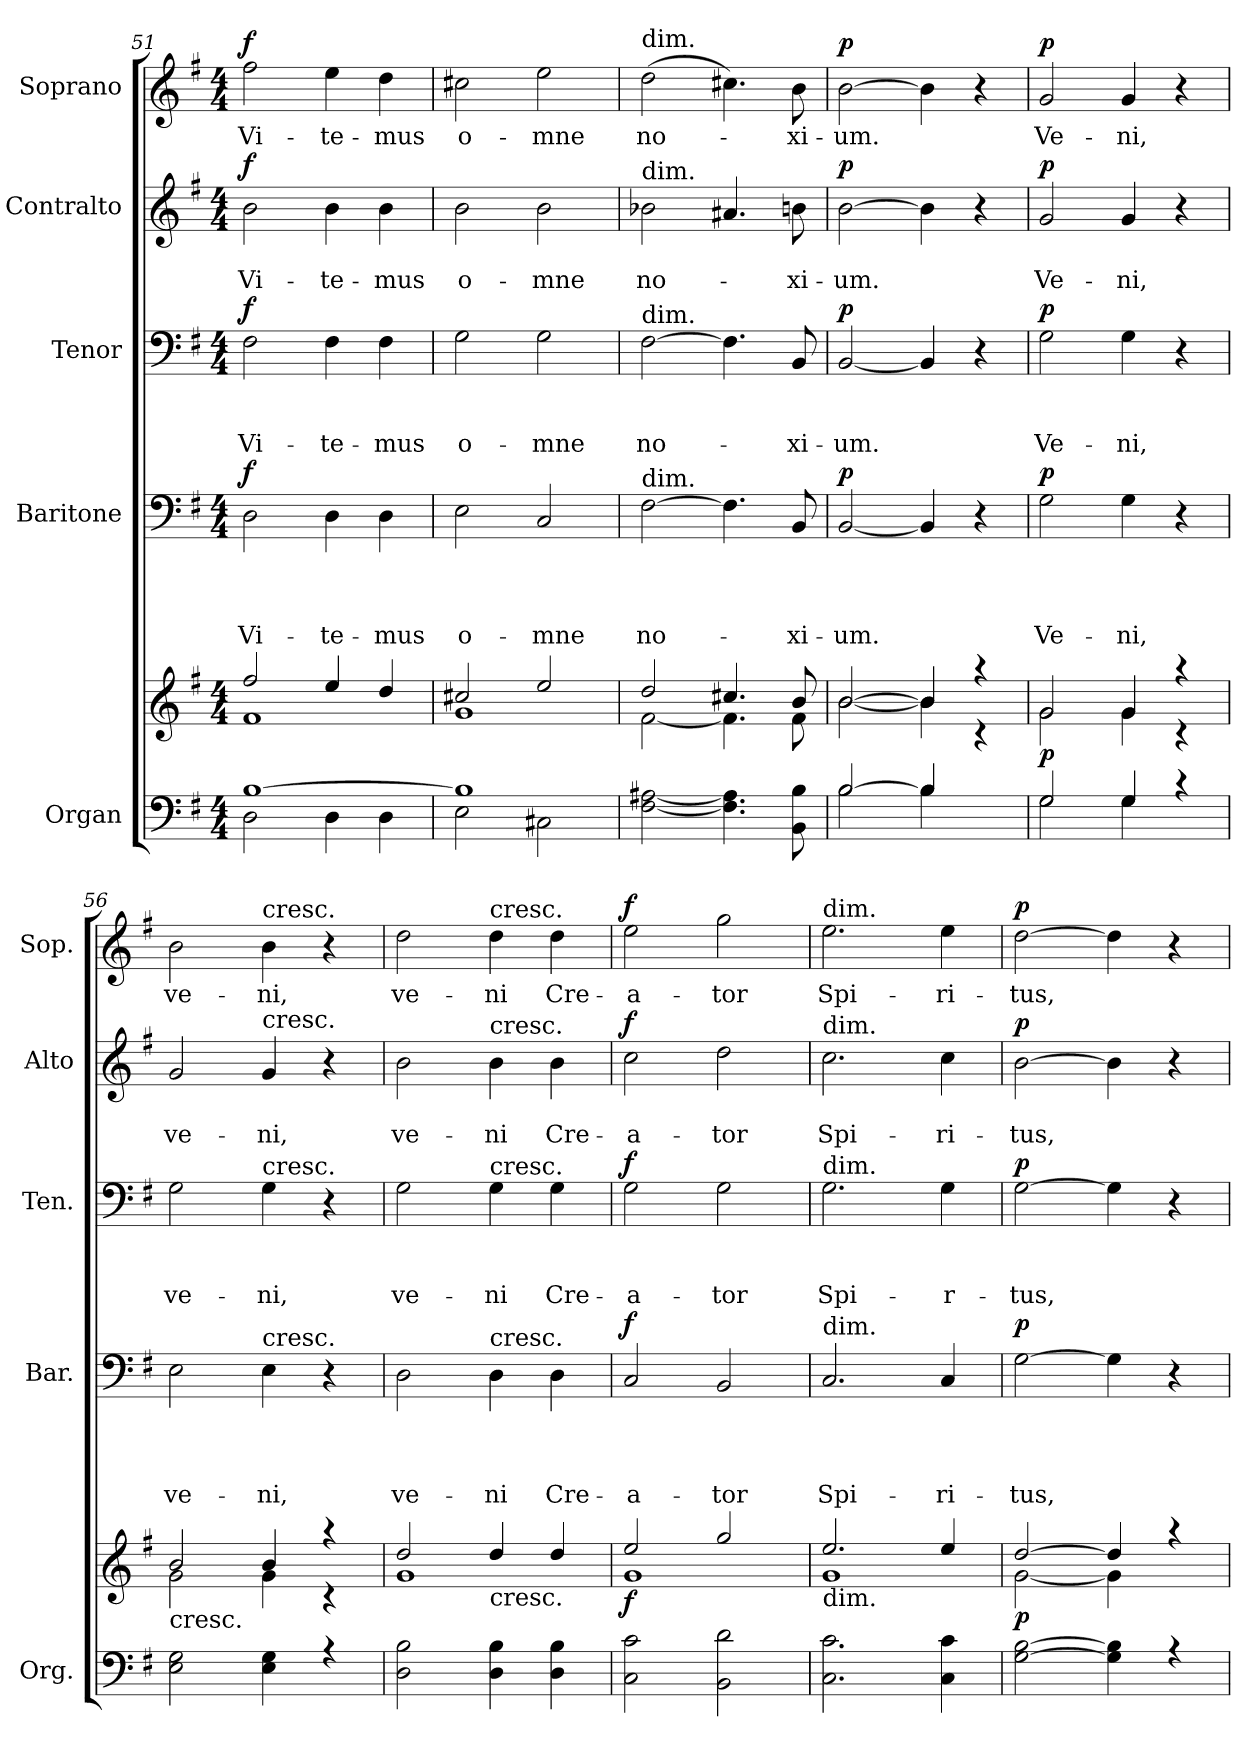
**kern	**kern	**dynam	**kern	**text	**text	**text	**text	**dynam	**kern	**text	**text	**text	**dynam	**kern	**text	**text	**dynam	**kern	**text	**dynam
*part5	*part5	*part5	*part4	*part4	*part4	*part4	*part4	*part4	*part3	*part3	*part3	*part3	*part3	*part2	*part2	*part2	*part2	*part1	*part1	*part1
*staff6	*staff5	*staff5/6	*staff4	*staff4	*staff4	*staff4	*staff4	*staff4	*staff3	*staff3	*staff3	*staff3	*staff3	*staff2	*staff2	*staff2	*staff2	*staff1	*staff1	*staff1
*I"Organ	*	*	*I"Baritone	*	*	*	*	*	*I"Tenor	*	*	*	*	*I"Contralto	*	*	*	*I"Soprano	*	*
*I'Org.	*	*	*I'Bar.	*	*	*	*	*	*I'Ten.	*	*	*	*	*I'Alto	*	*	*	*I'Sop.	*	*
*clefF4	*clefG2	*	*clefF4	*	*	*	*	*	*clefF4	*	*	*	*	*clefG2	*	*	*	*clefG2	*	*
*k[f#]	*k[f#]	*	*k[f#]	*	*	*	*	*	*k[f#]	*	*	*	*	*k[f#]	*	*	*	*k[f#]	*	*
*G:	*G:	*	*G:	*	*	*	*	*	*G:	*	*	*	*	*G:	*	*	*	*G:	*	*
*M4/4	*M4/4	*	*M4/4	*	*	*	*	*	*M4/4	*	*	*	*	*M4/4	*	*	*	*M4/4	*	*
=51	=51	=51	=51	=51	=51	=51	=51	=51	=51	=51	=51	=51	=51	=51	=51	=51	=51	=51	=51	=51
*^	*^	*	*	*	*	*	*	*	*	*	*	*	*	*	*	*	*	*	*	*
!	!	!	!	!	!	!	!	!	!LO:LY:b	!LO:DY:a	!	!	!	!LO:LY:b	!LO:DY:a	!	!	!LO:LY:b	!LO:DY:a	!	!LO:LY:b	!LO:DY:a
[>1B	2D\	2ff#/	1f#	.	2D\	.	.	.	Vi-	f	2F#\	.	.	Vi-	f	2b\	.	Vi-	f	2ff#\	Vi-	f
!	!	!	!	!	!	!	!	!	!LO:LY:b	!	!	!	!	!LO:LY:b	!	!	!	!LO:LY:b	!	!	!LO:LY:b	!
.	4D\	4ee/	.	.	4D\	.	.	.	-te-	.	4F#\	.	.	-te-	.	4b\	.	-te-	.	4ee\	-te-	.
!	!	!	!	!	!	!	!	!	!LO:LY:b	!	!	!	!	!LO:LY:b	!	!	!	!LO:LY:b	!	!	!LO:LY:b	!
.	4D\	4dd/	.	.	4D\	.	.	.	-mus	.	4F#\	.	.	-mus	.	4b\	.	-mus	.	4dd\	-mus	.
=52	=52	=52	=52	=52	=52	=52	=52	=52	=52	=52	=52	=52	=52	=52	=52	=52	=52	=52	=52	=52	=52	=52
!	!	!	!	!	!	!	!	!	!LO:LY:b	!	!	!	!	!LO:LY:b	!	!	!	!LO:LY:b	!	!	!LO:LY:b	!
1B]	2E\	2cc#X/	1g	.	2E\	.	.	.	o-	.	2G\	.	.	o-	.	2b\	.	o-	.	2cc#X\	o-	.
!	!	!	!	!	!	!	!	!	!LO:LY:b	!	!	!	!	!LO:LY:b	!	!	!	!LO:LY:b	!	!	!LO:LY:b	!
.	2C#X\	2ee/	.	.	2C/	.	.	.	-mne	.	2G\	.	.	-mne	.	2b\	.	-mne	.	2ee\	-mne	.
=53	=53	=53	=53	=53	=53	=53	=53	=53	=53	=53	=53	=53	=53	=53	=53	=53	=53	=53	=53	=53	=53	=53
!	!	!	!	!	!	!	!	!	!	!	!	!	!	!	!	!	!	!	!	!LO:TX:a:t=dim.	!	!
!	!	!	!	!	!	!	!	!	!	!	!	!	!	!	!	!LO:TX:a:t=dim.	!	!	!	!	!	!
!	!	!	!	!	!	!	!	!	!	!	!LO:TX:a:t=dim.	!	!	!	!	!	!	!	!	!	!	!
!	!	!	!	!	!LO:TX:a:t=dim.	!	!	!	!	!	!	!	!	!	!	!	!	!	!	!	!	!
!	!	!	!	!	!	!	!	!	!LO:LY:b	!	!	!	!	!LO:LY:b	!	!	!	!LO:LY:b	!	!	!LO:LY:b	!
1ryy	[<2F#\ [>2A#X\	2dd/	[<2f#\	.	[>2F#\	.	.	.	no-	.	[>2F#\	.	.	no-	.	2b-X\	.	no-	.	(>2dd\	no-	.
.	4.F#\] 4.A#\]	4.cc#X/	4.f#\]	.	4.F#\]	.	.	.	.	.	4.F#\]	.	.	.	.	4.a#X/	.	.	.	4.cc#X\)	.	.
!	!	!	!	!	!	!	!	!	!LO:LY:b	!	!	!	!	!LO:LY:b	!	!	!	!LO:LY:b	!	!	!LO:LY:b	!
.	8BB\ 8B\	8b/	8f#\	.	8BB/	.	.	.	-xi-	.	8BB/	.	.	-xi-	.	8bn\	.	-xi-	.	8b\	-xi-	.
=54	=54	=54	=54	=54	=54	=54	=54	=54	=54	=54	=54	=54	=54	=54	=54	=54	=54	=54	=54	=54	=54	=54
!	!	!	!	!	!	!	!	!	!LO:LY:b	!LO:DY:a	!	!	!	!LO:LY:b	!LO:DY:a	!	!	!LO:LY:b	!LO:DY:a	!	!LO:LY:b	!LO:DY:a
[>2B/	2B\	[>2b/	[<2b\	.	[<2BB/	.	.	.	-um.	p	[<2BB/	.	.	-um.	p	[>2b\	.	-um.	p	[>2b\	-um.	p
4B/]	4B\	4b/]	4b\]	.	4BB/]	.	.	.	.	.	4BB/]	.	.	.	.	4b\]	.	.	.	4b\]	.	.
4ryy	4ryy	4raa	4rc	.	4r	.	.	.	.	.	4r	.	.	.	.	4r	.	.	.	4r	.	.
!!LO:LB:g=z
=55	=55	=55	=55	=55	=55	=55	=55	=55	=55	=55	=55	=55	=55	=55	=55	=55	=55	=55	=55	=55	=55	=55
!	!	!	!	!LO:DY:b	!	!	!	!	!LO:LY:b	!LO:DY:a	!	!	!	!LO:LY:b	!LO:DY:a	!	!	!LO:LY:b	!LO:DY:a	!	!LO:LY:b	!LO:DY:a
2G/	2G\	2g/	2g\	p	2G\	.	.	.	Ve-	p	2G\	.	.	Ve-	p	2g/	.	Ve-	p	2g/	Ve-	p
!	!	!	!	!	!	!	!	!	!LO:LY:b	!	!	!	!	!LO:LY:b	!	!	!	!LO:LY:b	!	!	!LO:LY:b	!
4G/	4G\	4g/	4g\	.	4G\	.	.	.	-ni,	.	4G\	.	.	-ni,	.	4g/	.	-ni,	.	4g/	-ni,	.
4rc	4ryy	4raa	4rc	.	4r	.	.	.	.	.	4r	.	.	.	.	4r	.	.	.	4r	.	.
=56	=56	=56	=56	=56	=56	=56	=56	=56	=56	=56	=56	=56	=56	=56	=56	=56	=56	=56	=56	=56	=56	=56
!	!	!LO:TX:b:t=cresc.	!	!	!	!	!	!	!	!	!	!	!	!	!	!	!	!	!	!	!	!
!	!	!	!	!	!	!	!	!	!LO:LY:b	!	!	!	!	!LO:LY:b	!	!	!	!LO:LY:b	!	!	!LO:LY:b	!
2E\ 2G\	1ryy	2b/	2g\	.	2E\	.	.	.	ve-	.	2G\	.	.	ve-	.	2g/	.	ve-	.	2b\	ve-	.
!	!	!	!	!	!	!	!	!	!	!	!	!	!	!	!	!	!	!	!	!LO:TX:a:t=cresc.	!	!
!	!	!	!	!	!	!	!	!	!	!	!	!	!	!	!	!LO:TX:a:t=cresc.	!	!	!	!	!	!
!	!	!	!	!	!	!	!	!	!	!	!LO:TX:a:t=cresc.	!	!	!	!	!	!	!	!	!	!	!
!	!	!	!	!	!LO:TX:a:t=cresc.	!	!	!	!	!	!	!	!	!	!	!	!	!	!	!	!	!
!	!	!	!	!	!	!	!	!	!LO:LY:b	!	!	!	!	!LO:LY:b	!	!	!	!LO:LY:b	!	!	!LO:LY:b	!
4E\ 4G\	.	4b/	4g\	.	4E\	.	.	.	-ni,	.	4G\	.	.	-ni,	.	4g/	.	-ni,	.	4b\	-ni,	.
4r	.	4raa	4rc	.	4r	.	.	.	.	.	4r	.	.	.	.	4r	.	.	.	4r	.	.
=57	=57	=57	=57	=57	=57	=57	=57	=57	=57	=57	=57	=57	=57	=57	=57	=57	=57	=57	=57	=57	=57	=57
!	!	!	!	!	!	!	!	!	!LO:LY:b	!	!	!	!	!LO:LY:b	!	!	!	!LO:LY:b	!	!	!LO:LY:b	!
2D\ 2B\	1ryy	2dd/	1g	.	2D\	.	.	.	ve-	.	2G\	.	.	ve-	.	2b\	.	ve-	.	2dd\	ve-	.
!	!	!	!	!	!	!	!	!	!	!	!	!	!	!	!	!	!	!	!	!LO:TX:a:t=cresc.	!	!
!	!	!	!	!	!	!	!	!	!	!	!	!	!	!	!	!LO:TX:a:t=cresc.	!	!	!	!	!	!
!	!	!	!	!	!	!	!	!	!	!	!LO:TX:a:t=cresc.	!	!	!	!	!	!	!	!	!	!	!
!	!	!	!	!	!LO:TX:a:t=cresc.	!	!	!	!	!	!	!	!	!	!	!	!	!	!	!	!	!
!	!	!LO:TX:b:t=cresc.	!	!	!	!	!	!	!	!	!	!	!	!	!	!	!	!	!	!	!	!
!	!	!	!	!	!	!	!	!	!LO:LY:b	!	!	!	!	!LO:LY:b	!	!	!	!LO:LY:b	!	!	!LO:LY:b	!
4D\ 4B\	.	4dd/	.	.	4D\	.	.	.	-ni	.	4G\	.	.	-ni	.	4b\	.	-ni	.	4dd\	-ni	.
!	!	!	!	!	!	!	!	!	!LO:LY:b	!	!	!	!	!LO:LY:b	!	!	!	!LO:LY:b	!	!	!LO:LY:b	!
4D\ 4B\	.	4dd/	.	.	4D\	.	.	.	Cre-	.	4G\	.	.	Cre-	.	4b\	.	Cre-	.	4dd\	Cre-	.
=58	=58	=58	=58	=58	=58	=58	=58	=58	=58	=58	=58	=58	=58	=58	=58	=58	=58	=58	=58	=58	=58	=58
!	!	!	!	!LO:DY:b	!	!	!	!	!LO:LY:b	!LO:DY:a	!	!	!	!LO:LY:b	!LO:DY:a	!	!	!LO:LY:b	!LO:DY:a	!	!LO:LY:b	!LO:DY:a
2C\ 2c\	1ryy	2ee/	1g	f	2C/	.	.	.	-a-	f	2G\	.	.	-a-	f	2cc\	.	-a-	f	2ee\	-a-	f
!	!	!	!	!	!	!	!	!	!LO:LY:b	!	!	!	!	!LO:LY:b	!	!	!	!LO:LY:b	!	!	!LO:LY:b	!
2BB\ 2d\	.	2gg/	.	.	2BB/	.	.	.	-tor	.	2G\	.	.	-tor	.	2dd\	.	-tor	.	2gg\	-tor	.
=59	=59	=59	=59	=59	=59	=59	=59	=59	=59	=59	=59	=59	=59	=59	=59	=59	=59	=59	=59	=59	=59	=59
!	!	!	!	!	!	!	!	!	!	!	!	!	!	!	!	!	!	!	!	!LO:TX:a:t=dim.	!	!
!	!	!	!	!	!	!	!	!	!	!	!	!	!	!	!	!LO:TX:a:t=dim.	!	!	!	!	!	!
!	!	!	!	!	!	!	!	!	!	!	!LO:TX:a:t=dim.	!	!	!	!	!	!	!	!	!	!	!
!	!	!	!	!	!LO:TX:a:t=dim.	!	!	!	!	!	!	!	!	!	!	!	!	!	!	!	!	!
!	!	!LO:TX:b:t=dim.	!	!	!	!	!	!	!	!	!	!	!	!	!	!	!	!	!	!	!	!
!	!	!	!	!	!	!	!	!	!LO:LY:b	!	!	!	!	!LO:LY:b	!	!	!	!LO:LY:b	!	!	!LO:LY:b	!
2.C\ 2.c\	1ryy	2.ee/	1g	.	2.C/	.	.	.	Spi-	.	2.G\	.	.	Spi-	.	2.cc\	.	Spi-	.	2.ee\	Spi-	.
!	!	!	!	!	!	!	!	!	!LO:LY:b	!	!	!	!	!LO:LY:b	!	!	!	!LO:LY:b	!	!	!LO:LY:b	!
4C\ 4c\	.	4ee/	.	.	4C/	.	.	.	-ri-	.	4G\	.	.	-r-	.	4cc\	.	-ri-	.	4ee\	-ri-	.
=60	=60	=60	=60	=60	=60	=60	=60	=60	=60	=60	=60	=60	=60	=60	=60	=60	=60	=60	=60	=60	=60	=60
!	!	!	!	!LO:DY:b	!	!	!	!	!LO:LY:b	!LO:DY:a	!	!	!	!LO:LY:b	!LO:DY:a	!	!	!LO:LY:b	!LO:DY:a	!	!LO:LY:b	!LO:DY:a
[<2G\ [>2B\	1ryy	[>2dd/	[<2g\	p	[>2G\	.	.	.	-tus,	p	[>2G\	.	.	-tus,	p	[>2b\	.	-tus,	p	[>2dd\	-tus,	p
4G\] 4B\]	.	4dd/]	4g\]	.	4G\]	.	.	.	.	.	4G\]	.	.	.	.	4b\]	.	.	.	4dd\]	.	.
4r	.	4raa	4ryy	.	4r	.	.	.	.	.	4r	.	.	.	.	4r	.	.	.	4r	.	.
*v	*v	*	*	*	*	*	*	*	*	*	*	*	*	*	*	*	*	*	*	*	*	*
*	*v	*v	*	*	*	*	*	*	*	*	*	*	*	*	*	*	*	*	*	*	*
=	=	=	=	=	=	=	=	=	=	=	=	=	=	=	=	=	=	=	=	=
*-	*-	*-	*-	*-	*-	*-	*-	*-	*-	*-	*-	*-	*-	*-	*-	*-	*-	*-	*-	*-
